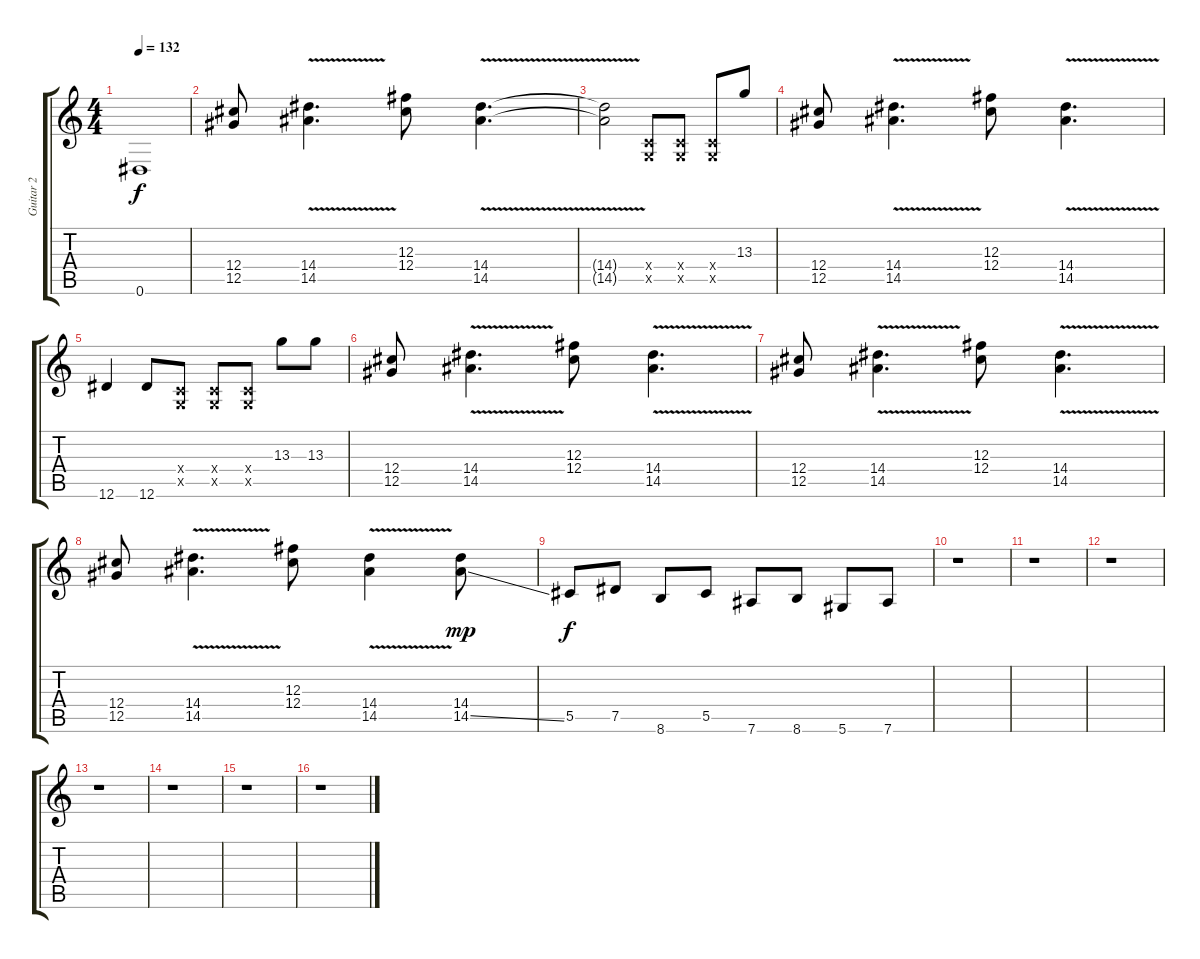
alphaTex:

\track ("Guitar 2" "Guitar 2") {instrument distortionguitar}
\staff {score tabs}
\tuning (Eb4 Bb3 Gb3 Db3 Ab2 Eb2) {hide}
\ts (4 4)
\tempo 132
\clef g2
\ks c
0.6{t}.1{dy f} |
(12.4 12.5).8 (14.4{v} 14.5{v}).4{d} (12.3 12.4).8 (14.4{v} 14.5{v}).4{d} |
(14.4{t} 14.5{t}).2 (-1.4{x} -1.5{x}).8 (-1.4{x} -1.5{x}).8 (-1.4{x} -1.5{x}).8 13.3.8 |
(12.4 12.5).8 (14.4{v} 14.5{v}).4{d} (12.3 12.4).8 (14.4{v} 14.5{v}).4{d} |
12.6.4 12.6.8 (-1.4{x} -1.5{x}).8 (-1.4{x} -1.5{x}).8 (-1.4{x} -1.5{x}).8 13.3.8 13.3.8 |
(12.4 12.5).8 (14.4{v} 14.5{v}).4{d} (12.3 12.4).8 (14.4{v} 14.5{v}).4{d} |
(12.4 12.5).8 (14.4{v} 14.5{v}).4{d} (12.3 12.4).8 (14.4{v} 14.5{v}).4{d} |
(12.4 12.5).8 (14.4{v} 14.5{v}).4{d} (12.3 12.4).8 (14.4{v} 14.5{v}).4 (14.4 14.5{ss}).8{dy mp} |
5.5.8{dy f} 7.5.8 8.6.8 5.5.8 7.6.8 8.6.8 5.6.8 7.6.8 |
r.1 |
r.1 |
r.1 |
r.1 |
r.1 |
r.1 |
r.1
